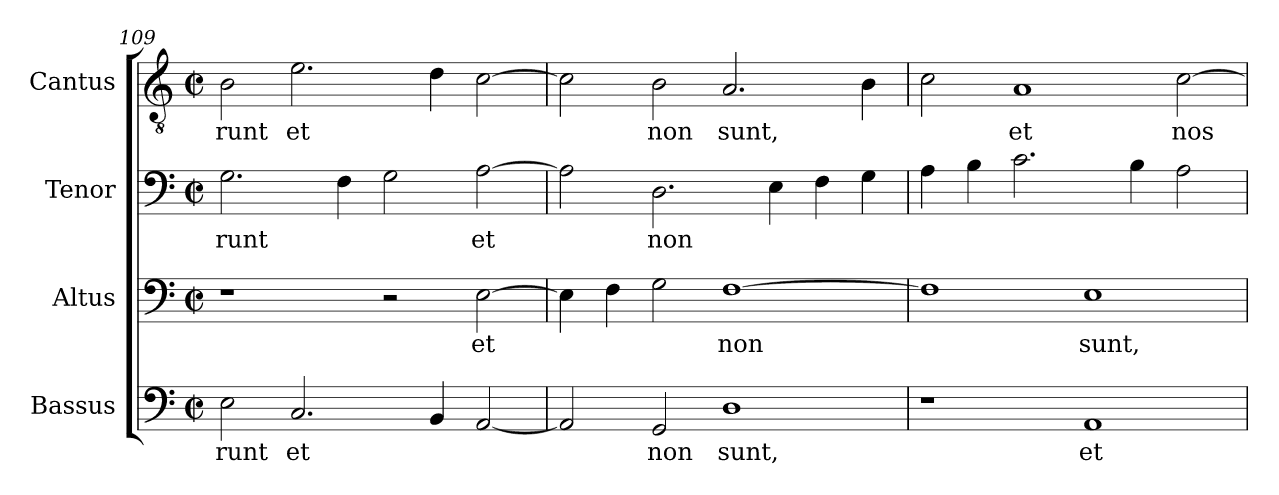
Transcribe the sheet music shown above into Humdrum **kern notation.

**kern	**text	**kern	**text	**kern	**text	**kern	**text
*part4	*part4	*part3	*part3	*part2	*part2	*part1	*part1
*staff4	*staff4	*staff3	*staff3	*staff2	*staff2	*staff1	*staff1
*I"Bassus	*	*I"Altus	*	*I"Tenor	*	*I"Cantus	*
*clefF4	*	*clefF4	*	*clefF4	*	*clefGv2	*
*	*	*	*	*	*	*k[]	*
*	*	*	*	*	*	*C:	*
*M2/2	*	*M2/2	*	*M2/2	*	*M2/2	*
*met(c|)	*	*met(c|)	*	*met(c|)	*	*met(c|)	*
=109	=109	=109	=109	=109	=109	=109	=109
!	!LO:LY:b:cj	!	!	!	!LO:LY:b	!	!LO:LY:b:cj
2E\	runt	1r	.	2.G\	runt	2B\	runt
!	!LO:LY:b:cj	!	!	!	!	!	!LO:LY:b:cj
2.C/	et	.	.	.	.	2.e\	et
.	.	.	.	4F\	.	.	.
.	.	2r	.	2G\	.	.	.
4BB/	.	.	.	.	.	4d\	.
!	!	!	!LO:LY:b:cj	!	!LO:LY:b:cj	!	!
[<2AA/	.	[>2E\	et	[>2A\	et	[>2c\	.
=110	=110	=110	=110	=110	=110	=110	=110
2AA/]	.	4E\]	.	2A\]	.	2c\]	.
.	.	4F\	.	.	.	.	.
!	!LO:LY:b:cj	!	!	!	!LO:LY:b	!	!LO:LY:b:cj
2GG/	non	2G\	.	2.D\	non	2B\	non
!	!LO:LY:b:cj	!	!LO:LY:b	!	!	!	!LO:LY:b
1D	sunt,	[>1F	non	.	.	2.A/	sunt,
.	.	.	.	4E\	.	.	.
.	.	.	.	4F\	.	.	.
.	.	.	.	4G\	.	4B\	.
=111	=111	=111	=111	=111	=111	=111	=111
1r	.	1F]	.	4A\	.	2c\	.
.	.	.	.	4B\	.	.	.
!	!	!	!	!	!	!	!LO:LY:b:cj
.	.	.	.	2.c\	.	1A	et
!	!LO:LY:b:cj	!	!LO:LY:b:cj	!	!	!	!
1AA	et	1E	sunt,	.	.	.	.
.	.	.	.	4B\	.	.	.
!	!	!	!	!	!	!	!LO:LY:b
.	.	.	.	2A\	.	[>2c\	nos
=	=	=	=	=	=	=	=
*-	*-	*-	*-	*-	*-	*-	*-
